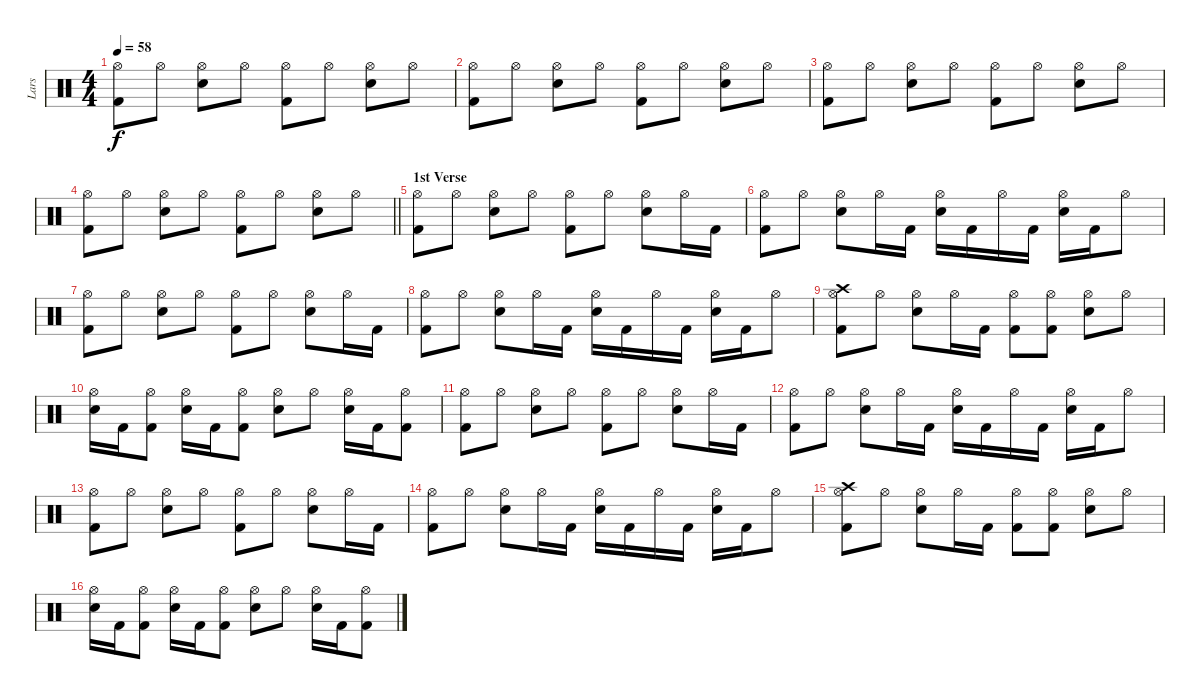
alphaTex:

\track ("Lars " "Lars ") {instrument percussion}
\staff {score}
\articulation defaults
\ts (4 4)
\tempo 58
\clef neutral
\ks c
("Kick (hit) 2" "Hi-Hat (open)").8{dy f} "Hi-Hat (open)".8 ("Snare (hit) 2" "Hi-Hat (open)").8 "Hi-Hat (open)".8 ("Kick (hit) 2" "Hi-Hat (open)").8 "Hi-Hat (open)".8 ("Snare (hit) 2" "Hi-Hat (open)").8 "Hi-Hat (open)".8 |
("Kick (hit) 2" "Hi-Hat (open)").8 "Hi-Hat (open)".8 ("Snare (hit) 2" "Hi-Hat (open)").8 "Hi-Hat (open)".8 ("Kick (hit) 2" "Hi-Hat (open)").8 "Hi-Hat (open)".8 ("Snare (hit) 2" "Hi-Hat (open)").8 "Hi-Hat (open)".8 |
("Kick (hit) 2" "Hi-Hat (open)").8 "Hi-Hat (open)".8 ("Snare (hit) 2" "Hi-Hat (open)").8 "Hi-Hat (open)".8 ("Kick (hit) 2" "Hi-Hat (open)").8 "Hi-Hat (open)".8 ("Snare (hit) 2" "Hi-Hat (open)").8 "Hi-Hat (open)".8 |
\barLineRight lightlight
("Kick (hit) 2" "Hi-Hat (open)").8 "Hi-Hat (open)".8 ("Snare (hit) 2" "Hi-Hat (open)").8 "Hi-Hat (open)".8 ("Kick (hit) 2" "Hi-Hat (open)").8 "Hi-Hat (open)".8 ("Snare (hit) 2" "Hi-Hat (open)").8 "Hi-Hat (open)".8 |
\section ("" "1st Verse")
("Kick (hit) 2" "Hi-Hat (open)").8 "Hi-Hat (open)".8 ("Snare (hit) 2" "Hi-Hat (open)").8 "Hi-Hat (open)".8 ("Kick (hit) 2" "Hi-Hat (open)").8 "Hi-Hat (open)".8 ("Snare (hit) 2" "Hi-Hat (open)").8 "Hi-Hat (open)".16 "Kick (hit) 2".16 |
("Kick (hit) 2" "Hi-Hat (open)").8 "Hi-Hat (open)".8 ("Snare (hit) 2" "Hi-Hat (open)").8 "Hi-Hat (open)".16 "Kick (hit) 2".16 ("Snare (hit) 2" "Hi-Hat (open)").16 "Kick (hit) 2".16 "Hi-Hat (open)".16 "Kick (hit) 2".16 ("Snare (hit) 2" "Hi-Hat (open)").16 "Kick (hit) 2".16 "Hi-Hat (open)".8 |
("Kick (hit) 2" "Hi-Hat (open)").8 "Hi-Hat (open)".8 ("Snare (hit) 2" "Hi-Hat (open)").8 "Hi-Hat (open)".8 ("Kick (hit) 2" "Hi-Hat (open)").8 "Hi-Hat (open)".8 ("Snare (hit) 2" "Hi-Hat (open)").8 "Hi-Hat (open)".16 "Kick (hit) 2".16 |
("Kick (hit) 2" "Hi-Hat (open)").8 "Hi-Hat (open)".8 ("Snare (hit) 2" "Hi-Hat (open)").8 "Hi-Hat (open)".16 "Kick (hit) 2".16 ("Snare (hit) 2" "Hi-Hat (open)").16 "Kick (hit) 2".16 "Hi-Hat (open)".16 "Kick (hit) 2".16 ("Snare (hit) 2" "Hi-Hat (open)").16 "Kick (hit) 2".16 "Hi-Hat (open)".8 |
("Kick (hit) 2" "Hi-Hat (open)" "Crash high (hit)").8 "Hi-Hat (open)".8 ("Snare (hit) 2" "Hi-Hat (open)").8 "Hi-Hat (open)".16 "Kick (hit) 2".16 ("Kick (hit) 2" "Hi-Hat (open)").8 ("Kick (hit) 2" "Hi-Hat (open)").8 ("Snare (hit) 2" "Hi-Hat (open)").8 "Hi-Hat (open)".8 |
("Snare (hit) 2" "Hi-Hat (open)").16 "Kick (hit) 2".16 ("Kick (hit) 2" "Hi-Hat (open)").8 ("Snare (hit) 2" "Hi-Hat (open)").16 "Kick (hit) 2".16 ("Kick (hit) 2" "Hi-Hat (open)").8 ("Snare (hit) 2" "Hi-Hat (open)").8 "Hi-Hat (open)".8 ("Snare (hit) 2" "Hi-Hat (open)").16 "Kick (hit) 2".16 ("Kick (hit) 2" "Hi-Hat (open)").8 |
("Kick (hit) 2" "Hi-Hat (open)").8 "Hi-Hat (open)".8 ("Snare (hit) 2" "Hi-Hat (open)").8 "Hi-Hat (open)".8 ("Kick (hit) 2" "Hi-Hat (open)").8 "Hi-Hat (open)".8 ("Snare (hit) 2" "Hi-Hat (open)").8 "Hi-Hat (open)".16 "Kick (hit) 2".16 |
("Kick (hit) 2" "Hi-Hat (open)").8 "Hi-Hat (open)".8 ("Snare (hit) 2" "Hi-Hat (open)").8 "Hi-Hat (open)".16 "Kick (hit) 2".16 ("Snare (hit) 2" "Hi-Hat (open)").16 "Kick (hit) 2".16 "Hi-Hat (open)".16 "Kick (hit) 2".16 ("Snare (hit) 2" "Hi-Hat (open)").16 "Kick (hit) 2".16 "Hi-Hat (open)".8 |
("Kick (hit) 2" "Hi-Hat (open)").8 "Hi-Hat (open)".8 ("Snare (hit) 2" "Hi-Hat (open)").8 "Hi-Hat (open)".8 ("Kick (hit) 2" "Hi-Hat (open)").8 "Hi-Hat (open)".8 ("Snare (hit) 2" "Hi-Hat (open)").8 "Hi-Hat (open)".16 "Kick (hit) 2".16 |
("Kick (hit) 2" "Hi-Hat (open)").8 "Hi-Hat (open)".8 ("Snare (hit) 2" "Hi-Hat (open)").8 "Hi-Hat (open)".16 "Kick (hit) 2".16 ("Snare (hit) 2" "Hi-Hat (open)").16 "Kick (hit) 2".16 "Hi-Hat (open)".16 "Kick (hit) 2".16 ("Snare (hit) 2" "Hi-Hat (open)").16 "Kick (hit) 2".16 "Hi-Hat (open)".8 |
("Kick (hit) 2" "Hi-Hat (open)" "Crash high (hit)").8 "Hi-Hat (open)".8 ("Snare (hit) 2" "Hi-Hat (open)").8 "Hi-Hat (open)".16 "Kick (hit) 2".16 ("Kick (hit) 2" "Hi-Hat (open)").8 ("Kick (hit) 2" "Hi-Hat (open)").8 ("Snare (hit) 2" "Hi-Hat (open)").8 "Hi-Hat (open)".8 |
("Snare (hit) 2" "Hi-Hat (open)").16 "Kick (hit) 2".16 ("Kick (hit) 2" "Hi-Hat (open)").8 ("Snare (hit) 2" "Hi-Hat (open)").16 "Kick (hit) 2".16 ("Kick (hit) 2" "Hi-Hat (open)").8 ("Snare (hit) 2" "Hi-Hat (open)").8 "Hi-Hat (open)".8 ("Snare (hit) 2" "Hi-Hat (open)").16 "Kick (hit) 2".16 ("Kick (hit) 2" "Hi-Hat (open)").8
